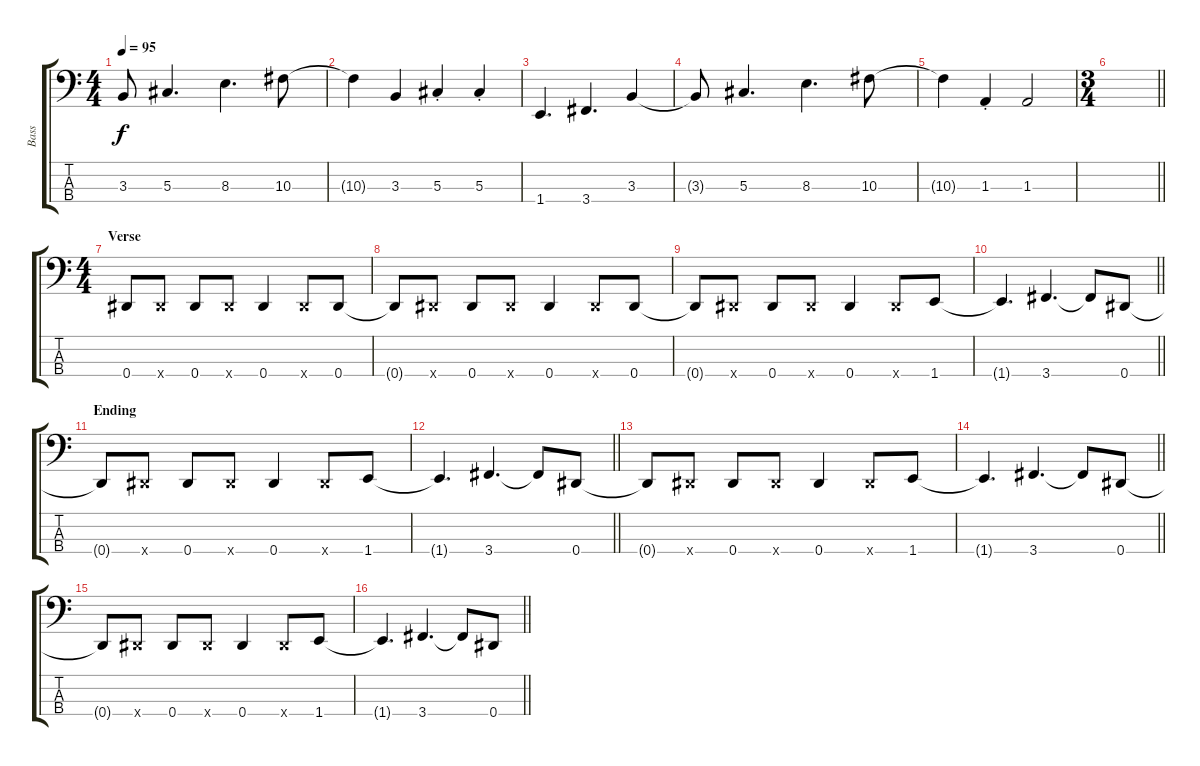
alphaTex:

\track ("Bass" "Bass") {instrument electricbasspick}
\staff {score tabs}
\tuning (Gb2 Db2 Ab1 Eb1) {hide}
\ts (4 4)
\tempo 95
\clef f4
\ks c
3.3{t}.8{dy f} 5.3.4{d} 8.3.4{d} 10.3.8 |
10.3{t}.4 3.3.4 5.3{st}.4 5.3{st}.4 |
1.4.4{d} 3.4.4{d} 3.3.4 |
3.3{t}.8 5.3.4{d} 8.3.4{d} 10.3.8 |
10.3{t}.4 1.3{st}.4 1.3.2 |
\ts (3 4)
\barLineRight lightlight
|
\ts (4 4)
\section ("" "Verse")
0.4.8 0.4{x}.8 0.4.8 0.4{x}.8 0.4.4 0.4{x}.8 0.4.8 |
0.4{t}.8 0.4{x}.8 0.4.8 0.4{x}.8 0.4.4 0.4{x}.8 0.4.8 |
0.4{t}.8 0.4{x}.8 0.4.8 0.4{x}.8 0.4.4 0.4{x}.8 1.4.8 |
\barLineRight lightlight
1.4{t}.4{d} 3.4.4{d} 3.4{t}.8 0.4.8 |
\section ("" "Ending")
0.4{t}.8 0.4{x}.8 0.4.8 0.4{x}.8 0.4.4 0.4{x}.8 1.4.8 |
\barLineRight lightlight
1.4{t}.4{d} 3.4.4{d} 3.4{t}.8 0.4.8 |
0.4{t}.8 0.4{x}.8 0.4.8 0.4{x}.8 0.4.4 0.4{x}.8 1.4.8 |
\barLineRight lightlight
1.4{t}.4{d} 3.4.4{d} 3.4{t}.8 0.4.8 |
0.4{t}.8 0.4{x}.8 0.4.8 0.4{x}.8 0.4.4 0.4{x}.8 1.4.8 |
\barLineRight lightlight
1.4{t}.4{d} 3.4.4{d} 3.4{t}.8 0.4.8
